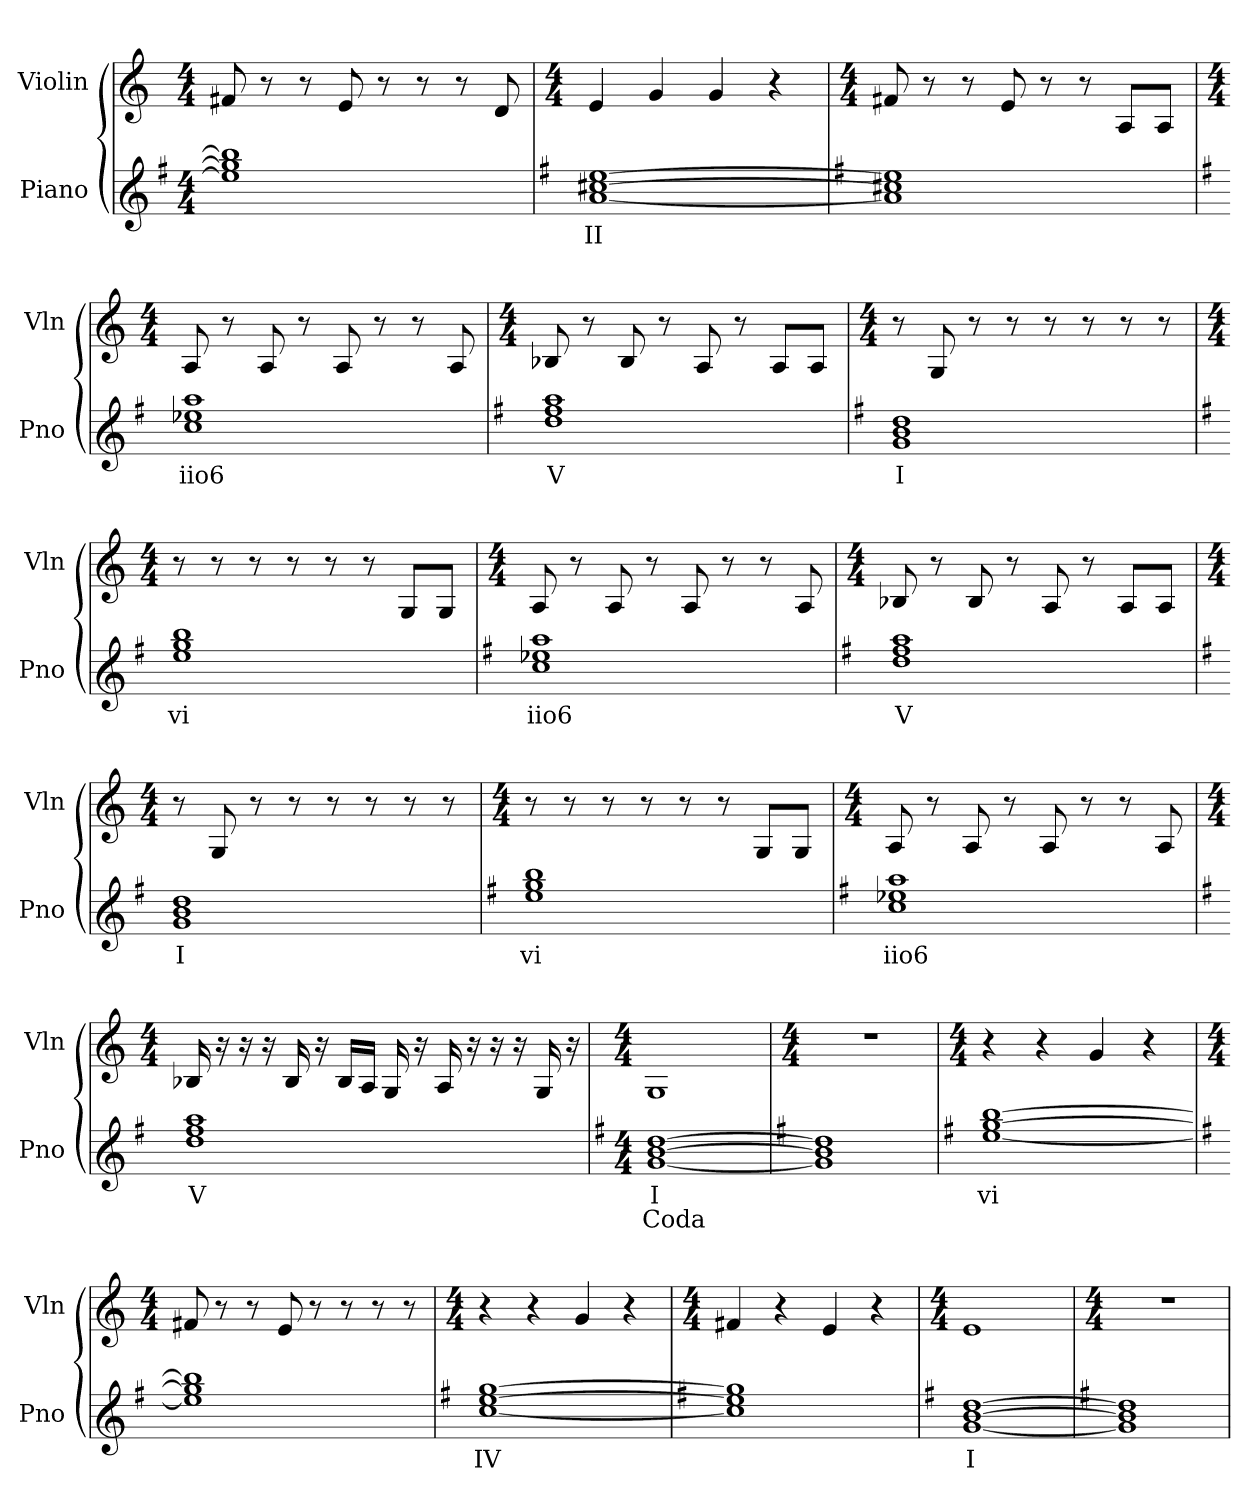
**kern	**text	**text	**kern
*part2	*part2	*part2	*part1
*staff2	*staff2	*staff2	*staff1
*I"Piano	*	*	*I"Violin
*I'Pno	*	*	*I'Vln
*k[f#]	*	*	*
*G:	*	*	*
*M4/4	*	*	*M4/4
=	=	=	=
1ee] 1gg] 1bb]	.	.	8f#X
.	.	.	8r
.	.	.	8r
.	.	.	8e
.	.	.	8r
.	.	.	8r
.	.	.	8r
.	.	.	8d
=	=	=	=
*k[f#]	*	*	*
*G:	*	*	*
*	*	*	*M4/4
[1a [1cc#X [1ee	II	.	4e
.	.	.	4g
.	.	.	4g
.	.	.	4r
=	=	=	=
*k[f#]	*	*	*
*G:	*	*	*
*	*	*	*M4/4
1a] 1cc#X] 1ee]	.	.	8f#X
.	.	.	8r
.	.	.	8r
.	.	.	8e
.	.	.	8r
.	.	.	8r
.	.	.	8AL
.	.	.	8AJ
=	=	=	=
*k[f#]	*	*	*
*G:	*	*	*
*	*	*	*M4/4
1cc 1ee-X 1aa	iio6	.	8A
.	.	.	8r
.	.	.	8A
.	.	.	8r
.	.	.	8A
.	.	.	8r
.	.	.	8r
.	.	.	8A
=	=	=	=
*k[f#]	*	*	*
*G:	*	*	*
*	*	*	*M4/4
1dd 1ff# 1aa	V	.	8B-X
.	.	.	8r
.	.	.	8B-
.	.	.	8r
.	.	.	8A
.	.	.	8r
.	.	.	8AL
.	.	.	8AJ
=	=	=	=
*k[f#]	*	*	*
*G:	*	*	*
*	*	*	*M4/4
1g 1b 1dd	I	.	8r
.	.	.	8G
.	.	.	8r
.	.	.	8r
.	.	.	8r
.	.	.	8r
.	.	.	8r
.	.	.	8r
=	=	=	=
*k[f#]	*	*	*
*G:	*	*	*
*	*	*	*M4/4
1ee 1gg 1bb	vi	.	8r
.	.	.	8r
.	.	.	8r
.	.	.	8r
.	.	.	8r
.	.	.	8r
.	.	.	8GL
.	.	.	8GJ
=	=	=	=
*k[f#]	*	*	*
*G:	*	*	*
*	*	*	*M4/4
1cc 1ee-X 1aa	iio6	.	8A
.	.	.	8r
.	.	.	8A
.	.	.	8r
.	.	.	8A
.	.	.	8r
.	.	.	8r
.	.	.	8A
=	=	=	=
*k[f#]	*	*	*
*G:	*	*	*
*	*	*	*M4/4
1dd 1ff# 1aa	V	.	8B-X
.	.	.	8r
.	.	.	8B-
.	.	.	8r
.	.	.	8A
.	.	.	8r
.	.	.	8AL
.	.	.	8AJ
=	=	=	=
*k[f#]	*	*	*
*G:	*	*	*
*	*	*	*M4/4
1g 1b 1dd	I	.	8r
.	.	.	8G
.	.	.	8r
.	.	.	8r
.	.	.	8r
.	.	.	8r
.	.	.	8r
.	.	.	8r
=	=	=	=
*k[f#]	*	*	*
*G:	*	*	*
*	*	*	*M4/4
1ee 1gg 1bb	vi	.	8r
.	.	.	8r
.	.	.	8r
.	.	.	8r
.	.	.	8r
.	.	.	8r
.	.	.	8GL
.	.	.	8GJ
=	=	=	=
*k[f#]	*	*	*
*G:	*	*	*
*	*	*	*M4/4
1cc 1ee-X 1aa	iio6	.	8A
.	.	.	8r
.	.	.	8A
.	.	.	8r
.	.	.	8A
.	.	.	8r
.	.	.	8r
.	.	.	8A
=	=	=	=
*k[f#]	*	*	*
*G:	*	*	*
*	*	*	*M4/4
1dd 1ff# 1aa	V	.	16B-X
.	.	.	16r
.	.	.	16r
.	.	.	16r
.	.	.	16B-
.	.	.	16r
.	.	.	16B-LL
.	.	.	16AJJ
.	.	.	16G
.	.	.	16r
.	.	.	16A
.	.	.	16r
.	.	.	16r
.	.	.	16r
.	.	.	16G
.	.	.	16r
=	=	=	=
*k[f#]	*	*	*
*G:	*	*	*
*M4/4	*	*	*M4/4
[1g [1b [1dd	I	Coda	1G
=	=	=	=
*k[f#]	*	*	*
*G:	*	*	*
*	*	*	*M4/4
1g] 1b] 1dd]	.	.	1r
=	=	=	=
*k[f#]	*	*	*
*G:	*	*	*
*	*	*	*M4/4
[1ee [1gg [1bb	vi	.	4r
.	.	.	4r
.	.	.	4g
.	.	.	4r
=	=	=	=
*k[f#]	*	*	*
*G:	*	*	*
*	*	*	*M4/4
1ee] 1gg] 1bb]	.	.	8f#X
.	.	.	8r
.	.	.	8r
.	.	.	8e
.	.	.	8r
.	.	.	8r
.	.	.	8r
.	.	.	8r
=	=	=	=
*k[f#]	*	*	*
*G:	*	*	*
*	*	*	*M4/4
[1cc [1ee [1gg	IV	.	4r
.	.	.	4r
.	.	.	4g
.	.	.	4r
=	=	=	=
*k[f#]	*	*	*
*G:	*	*	*
*	*	*	*M4/4
1cc] 1ee] 1gg]	.	.	4f#X
.	.	.	4r
.	.	.	4e
.	.	.	4r
=	=	=	=
*k[f#]	*	*	*
*G:	*	*	*
*	*	*	*M4/4
[1g [1b [1dd	I	.	1e
=	=	=	=
*k[f#]	*	*	*
*G:	*	*	*
*	*	*	*M4/4
1g] 1b] 1dd]	.	.	1r
=	=	=	=
*-	*-	*-	*-
